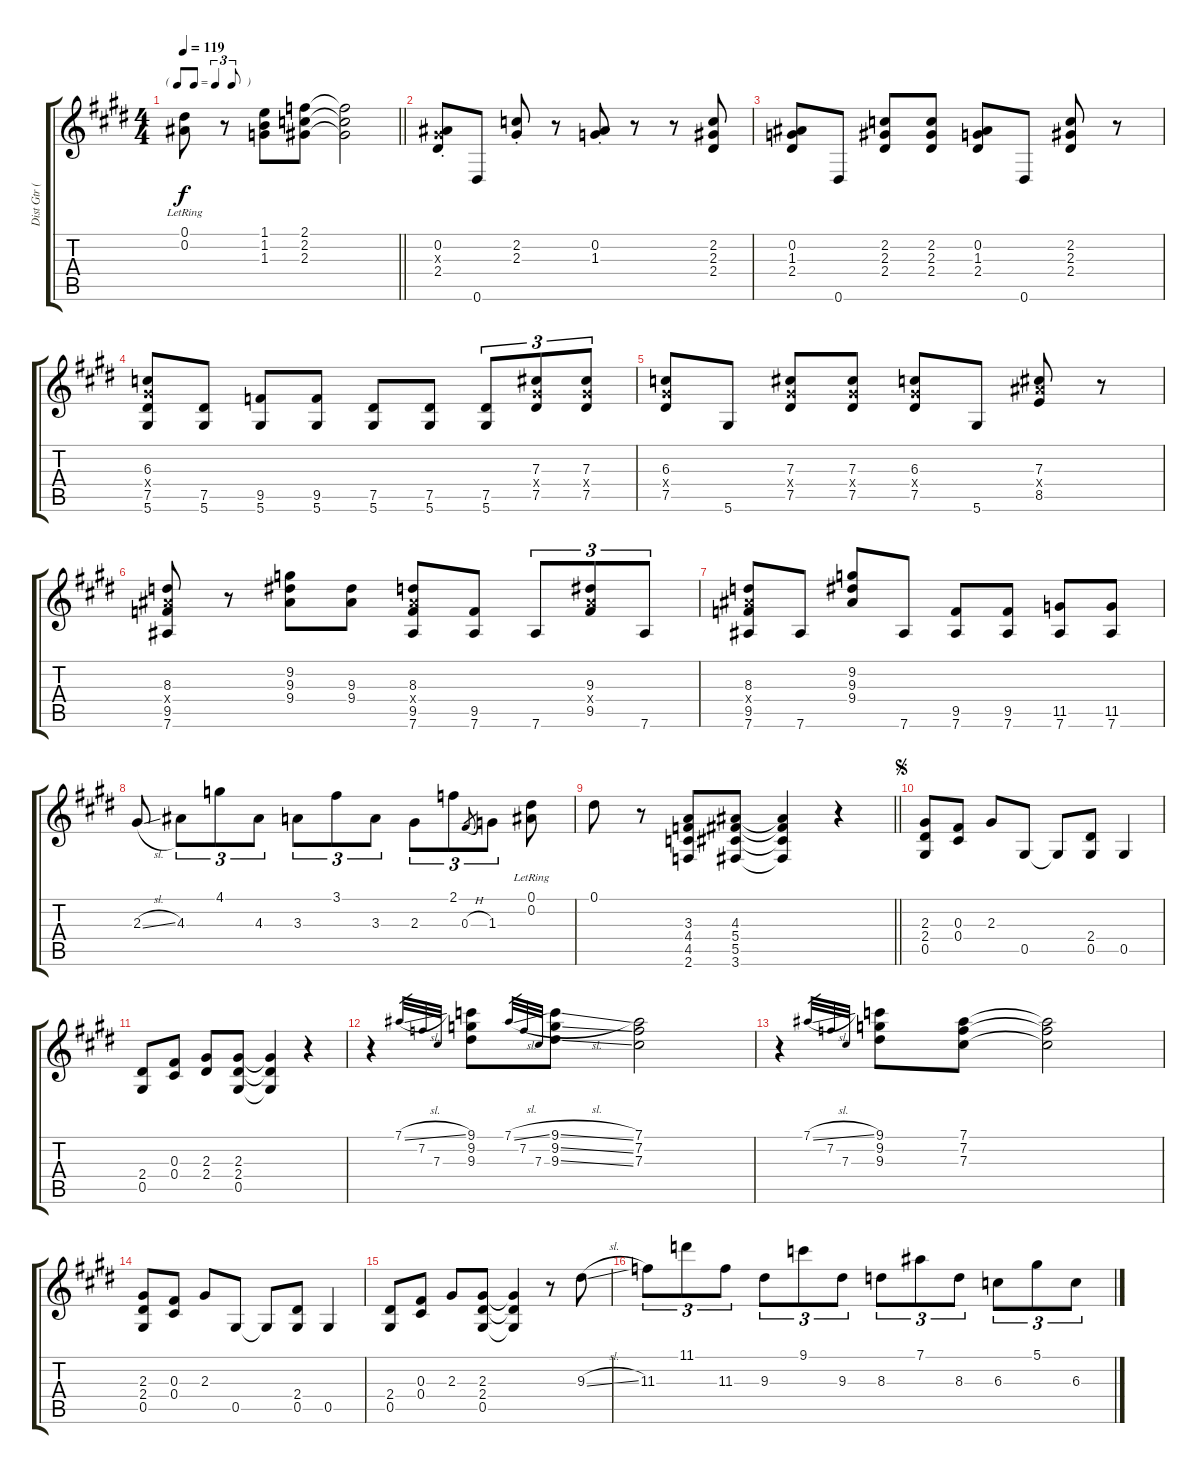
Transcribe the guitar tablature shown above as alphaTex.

\track ("Dist Gtr (Slight Dist)" "Dist Gtr (") {instrument distortionguitar}
\staff {score tabs}
\tuning (Eb4 Bb3 Gb3 Db3 Ab2 Eb2) {hide}
\ts (4 4)
\tf triplet8th
\tempo 119
\clef g2
\barLineRight lightlight
\ks c#minor
(0.1{lr} 0.2{lr}).8{dy f} r.8 (1.1 1.2 1.3).8 (2.1 2.2 2.3).8 (2.1{t} 2.2{t} 2.3{t}).2 |
\ks e
(0.2{st} 2.3{st x} 2.4{st}).8 0.6.8 (2.2{st} 2.3{st}).8 r.8 (0.2{st} 1.3{st}).8 r.8 r.8 (2.2 2.3 2.4).8 |
\ks c#minor
(0.2 1.3 2.4).8 0.6.8 (2.2 2.3 2.4).8 (2.2 2.3 2.4).8 (0.2 1.3 2.4).8 0.6.8 (2.2 2.3 2.4).8 r.8 |
(6.3 7.4{x} 7.5 5.6).8 (7.5 5.6).8 (9.5 5.6).8 (9.5 5.6).8 (7.5 5.6).8 (7.5 5.6).8 (7.5 5.6).8{tu (3 2)} (7.3 7.4{x} 7.5).8{tu (3 2)} (7.3 7.4{x} 7.5).8{tu (3 2)} |
\ks e
(6.3 7.4{x} 7.5).8 5.6.8 (7.3 7.4{x} 7.5).8 (7.3 7.4{x} 7.5).8 (6.3 7.4{x} 7.5).8 5.6.8 (7.3 9.4{x} 8.5).8 r.8 |
\ks c#minor
(8.3 9.4{x} 9.5 7.6).8 r.8 (9.2 9.3 9.4).8 (9.3 9.4).8 (8.3 9.4{x} 9.5 7.6).8 (9.5 7.6).8 7.6.8{tu (3 2)} (9.3 9.4{x} 9.5).8{tu (3 2)} 7.6.8{tu (3 2)} |
(8.3 9.4{x} 9.5 7.6).8 7.6.8 (9.2 9.3 9.4).8 7.6.8 (9.5 7.6).8 (9.5 7.6).8 (11.5 7.6).8 (11.5 7.6).8 |
\ks e
2.3{sl}.8 4.3.8{tu (3 2)} 4.1.8{tu (3 2)} 4.3.8{tu (3 2)} 3.3.8{tu (3 2)} 3.1.8{tu (3 2)} 3.3.8{tu (3 2)} 2.3.8{tu (3 2)} 2.1.8{tu (3 2)} 0.3{h}.8{gr} 1.3.8{tu (3 2)} (0.1{lr} 0.2{lr}).8 |
\barLineRight lightlight
\ks c#minor
0.1.8 r.8 (3.3 4.4 4.5 2.6).8 (4.3 5.4 5.5 3.6).8 (4.3{t} 5.4{t} 5.5{t} 3.6{t}).4 r.4 |
\jump segno
\ks e
(2.3 2.4 0.5).8 (0.3 0.4).8 2.3.8 0.5.8 0.5{t}.8 (2.4 0.5).8 0.5.4 |
\ks c#minor
(2.4 0.5).8 (0.3 0.4).8 (2.3 2.4).8 (2.3 2.4 0.5).8 (2.3{t} 2.4{t} 0.5{t}).4 r.4 |
\ks e
r.4 7.1{sl}.32{gr} 7.2.32{gr} 7.3.32{gr} (9.1 9.2 9.3).8 7.1{sl}.32{gr} 7.2.32{gr} 7.3.32{gr} (9.1{sl} 9.2{ss} 9.3{ss}).8 (7.1 7.2 7.3).2 |
\ks c#minor
r.4 7.1{sl}.32{gr} 7.2.32{gr} 7.3.32{gr} (9.1 9.2 9.3).8 (7.1 7.2 7.3).8 (7.1{t} 7.2{t} 7.3{t}).2 |
(2.3 2.4 0.5).8 (0.3 0.4).8 2.3.8 0.5.8 0.5{t}.8 (2.4 0.5).8 0.5.4 |
\ks e
(2.4 0.5).8 (0.3 0.4).8 2.3.8 (2.3 2.4 0.5).8 (2.3{t} 2.4{t} 0.5{t}).4 r.8 9.3{sl}.8 |
\ks c#minor
11.3.8{tu (3 2)} 11.1.8{tu (3 2)} 11.3.8{tu (3 2)} 9.3.8{tu (3 2)} 9.1.8{tu (3 2)} 9.3.8{tu (3 2)} 8.3.8{tu (3 2)} 7.1.8{tu (3 2)} 8.3.8{tu (3 2)} 6.3.8{tu (3 2)} 5.1.8{tu (3 2)} 6.3.8{tu (3 2)}
